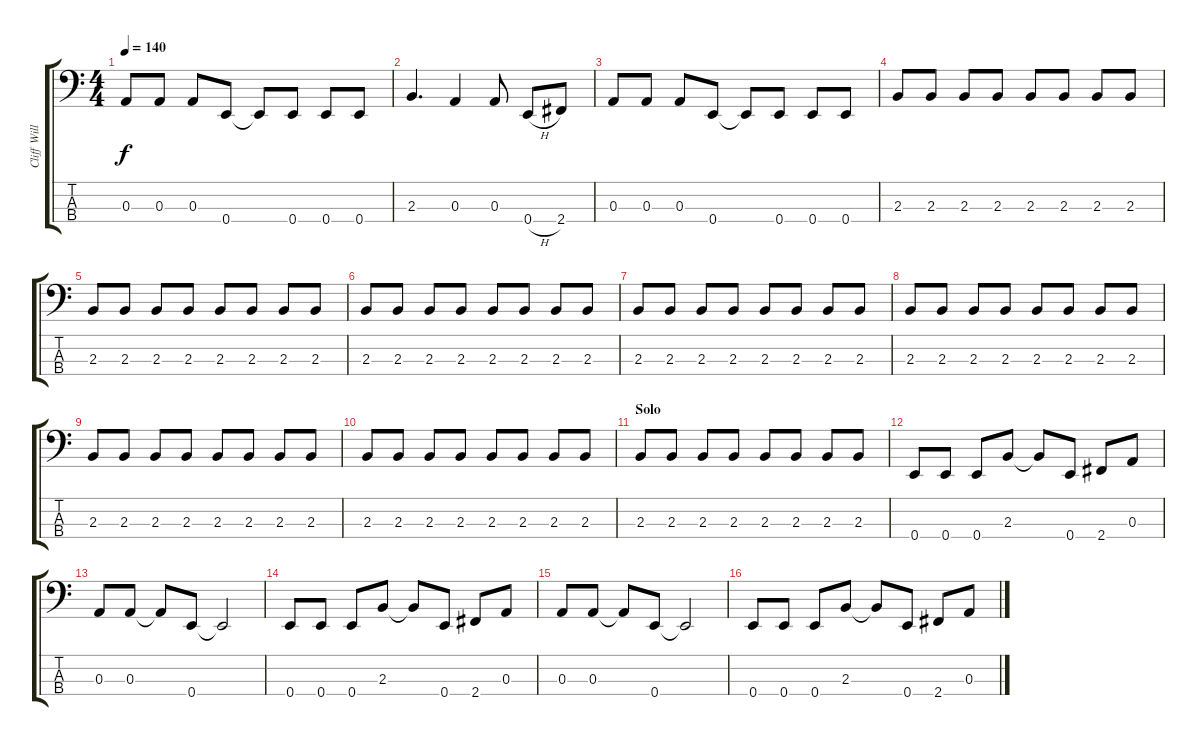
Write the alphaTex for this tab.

\track ("Cliff Williams - Bass" "Cliff Will") {instrument electricbasspick}
\staff {score tabs}
\tuning (G2 D2 A1 E1) {hide}
\ts (4 4)
\tempo 140
\clef f4
\ks c
0.3.8{dy f} 0.3.8 0.3.8 0.4.8 0.4{t}.8 0.4.8 0.4.8 0.4.8 |
2.3.4{d} 0.3.4 0.3.8 0.4{h}.8 2.4.8 |
0.3.8 0.3.8 0.3.8 0.4.8 0.4{t}.8 0.4.8 0.4.8 0.4.8 |
2.3.8 2.3.8 2.3.8 2.3.8 2.3.8 2.3.8 2.3.8 2.3.8 |
2.3.8 2.3.8 2.3.8 2.3.8 2.3.8 2.3.8 2.3.8 2.3.8 |
2.3.8 2.3.8 2.3.8 2.3.8 2.3.8 2.3.8 2.3.8 2.3.8 |
2.3.8 2.3.8 2.3.8 2.3.8 2.3.8 2.3.8 2.3.8 2.3.8 |
2.3.8 2.3.8 2.3.8 2.3.8 2.3.8 2.3.8 2.3.8 2.3.8 |
2.3.8 2.3.8 2.3.8 2.3.8 2.3.8 2.3.8 2.3.8 2.3.8 |
2.3.8 2.3.8 2.3.8 2.3.8 2.3.8 2.3.8 2.3.8 2.3.8 |
\section ("" "Solo")
2.3.8 2.3.8 2.3.8 2.3.8 2.3.8 2.3.8 2.3.8 2.3.8 |
0.4.8 0.4.8 0.4.8 2.3.8 2.3{t}.8 0.4.8 2.4.8 0.3.8 |
0.3.8 0.3.8 0.3{t}.8 0.4.8 0.4{t}.2 |
0.4.8 0.4.8 0.4.8 2.3.8 2.3{t}.8 0.4.8 2.4.8 0.3.8 |
0.3.8 0.3.8 0.3{t}.8 0.4.8 0.4{t}.2 |
0.4.8 0.4.8 0.4.8 2.3.8 2.3{t}.8 0.4.8 2.4.8 0.3.8
